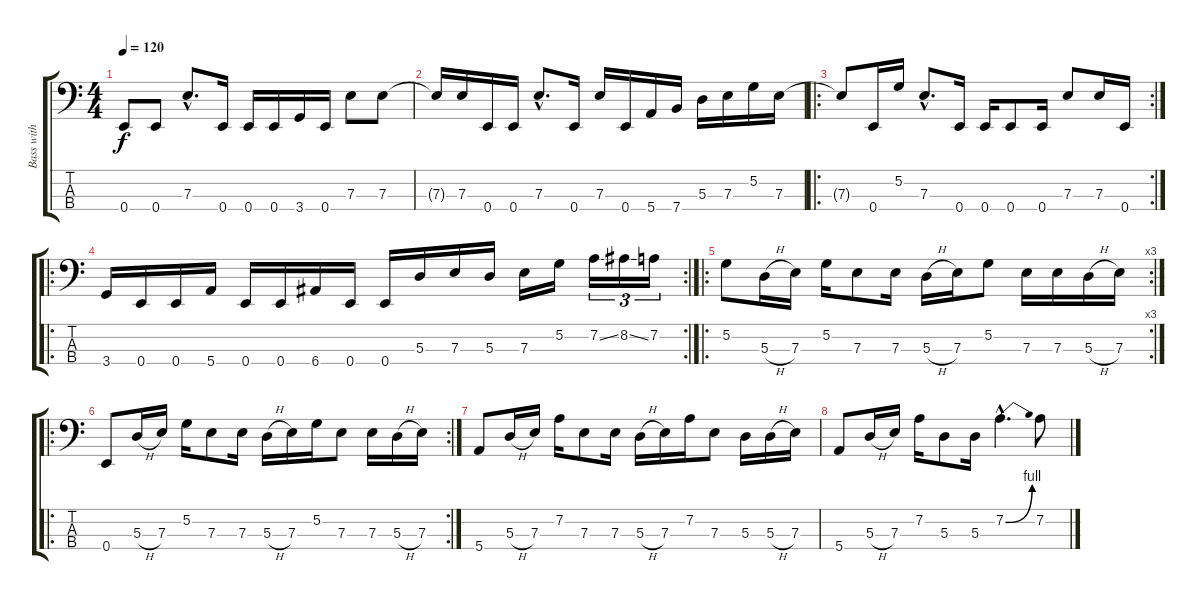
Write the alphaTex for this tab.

\track ("Bass with wahh" "Bass with ") {instrument distortionguitar}
\staff {score tabs}
\tuning (G2 D2 A1 E1) {hide}
\ts (4 4)
\tempo 120
\clef f4
\ks c
0.4.8{dy f} 0.4.8 7.3{hac}.8{d} 0.4.16 0.4.16 0.4.16 3.4.16 0.4.16 7.3.8 7.3.8 |
7.3{t}.16 7.3.16 0.4.16 0.4.16 7.3{hac}.8{d} 0.4.16 7.3.16 0.4.16 5.4.16 7.4.16 5.3.16 7.3.16 5.2.16 7.3.16 |
\ro
\rc 2
7.3{t}.8 0.4.16 5.2.16 7.3{hac}.8{d} 0.4.16 0.4.16 0.4.8 0.4.16 7.3.8 7.3.16 0.4.16 |
\ro
\rc 2
3.4.16 0.4.16 0.4.16 5.4.16 0.4.16 0.4.16 6.4.16 0.4.16 0.4.16 5.3.16 7.3.16 5.3.16 7.3.16 5.2.16 7.2{ss}.16{tu (3 2)} 8.2{ss}.16{tu (3 2)} 7.2.16{tu (3 2)} |
\ro
\rc 3
5.2.8 5.3{h}.16 7.3.16 5.2.16 7.3.8 7.3.16 5.3{h}.16 7.3.16 5.2.8 7.3.16 7.3.16 5.3{h}.16 7.3.16 |
\ro
\rc 2
0.4.8 5.3{h}.16 7.3.16 5.2.16 7.3.8 7.3.16 5.3{h}.16 7.3.16 5.2.16 7.3.8 7.3.16 5.3{h}.16 7.3.16 |
5.4.8 5.3{h}.16 7.3.16 7.2.16 7.3.8 7.3.16 5.3{h}.16 7.3.16 7.2.16 7.3.8 5.3.16 5.3{h}.16 7.3.16 |
5.4.8 5.3{h}.16 7.3.16 7.2.16 5.3.8 5.3.16 7.2{be (bend 0 0 60 4) hac}.4{d} 7.2.8
